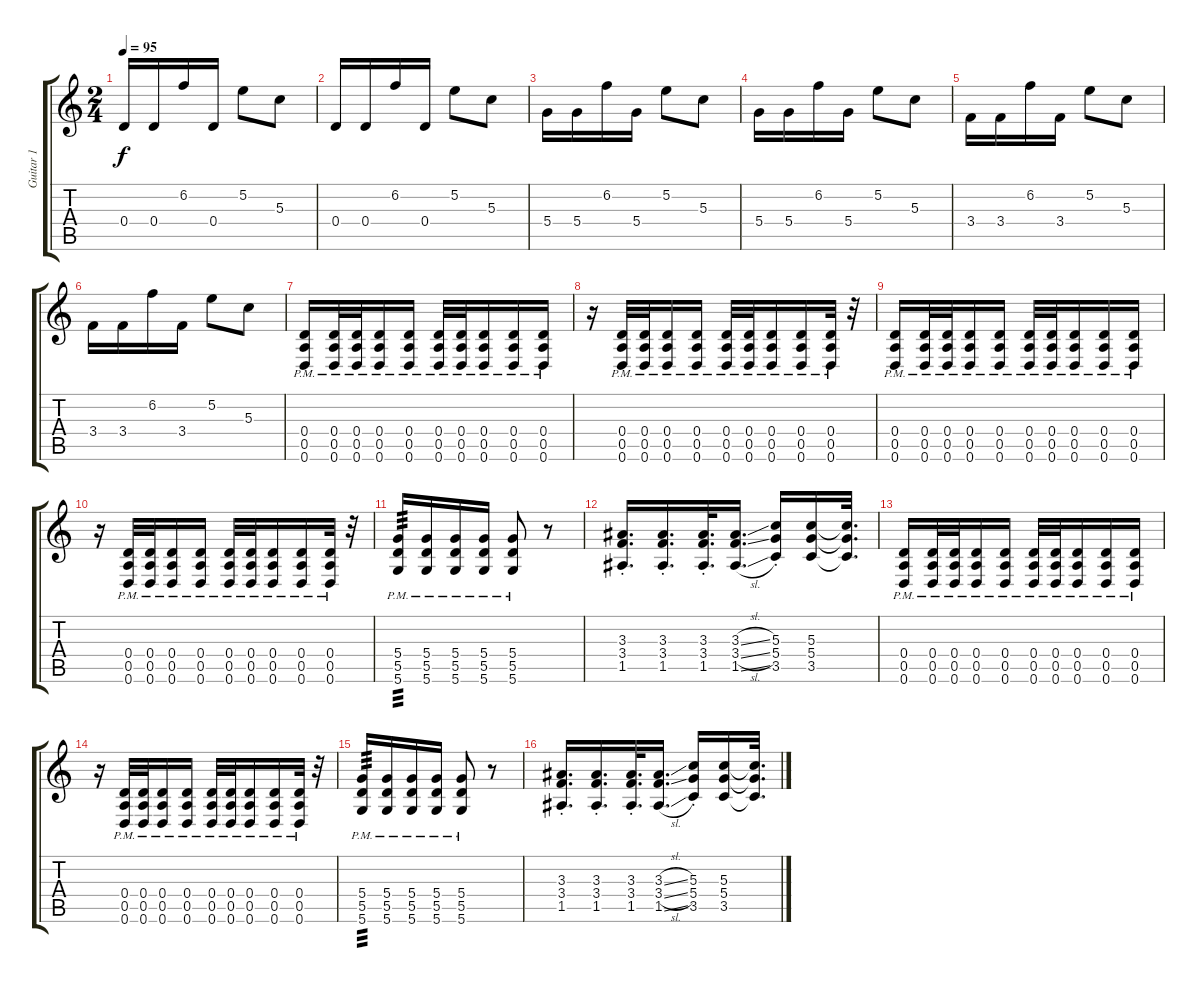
\track ("Guitar 1" "Guitar 1") {instrument distortionguitar}
\staff {score tabs}
\tuning (E4 B3 G3 D3 A2 D2) {hide}
\ts (2 4)
\tempo 95
\clef g2
\ks c
0.4.16{dy f} 0.4.16 6.2.16 0.4.16 5.2.8 5.3.8 |
0.4.16 0.4.16 6.2.16 0.4.16 5.2.8 5.3.8 |
5.4.16 5.4.16 6.2.16 5.4.16 5.2.8 5.3.8 |
5.4.16 5.4.16 6.2.16 5.4.16 5.2.8 5.3.8 |
3.4.16 3.4.16 6.2.16 3.4.16 5.2.8 5.3.8 |
3.4.16 3.4.16 6.2.16 3.4.16 5.2.8 5.3.8 |
(0.4{pm} 0.5{pm} 0.6{pm}).16 (0.4{pm} 0.5{pm} 0.6{pm}).32 (0.4{pm} 0.5{pm} 0.6{pm}).32 (0.4{pm} 0.5{pm} 0.6{pm}).16 (0.4{pm} 0.5{pm} 0.6{pm}).16 (0.4{pm} 0.5{pm} 0.6{pm}).32 (0.4{pm} 0.5{pm} 0.6{pm}).32 (0.4{pm} 0.5{pm} 0.6{pm}).16 (0.4{pm} 0.5{pm} 0.6{pm}).16 (0.4{pm} 0.5{pm} 0.6{pm}).16 |
r.16 (0.4{pm} 0.5{pm} 0.6{pm}).32 (0.4{pm} 0.5{pm} 0.6{pm}).32 (0.4{pm} 0.5{pm} 0.6{pm}).16 (0.4{pm} 0.5{pm} 0.6{pm}).16 (0.4{pm} 0.5{pm} 0.6{pm}).32 (0.4{pm} 0.5{pm} 0.6{pm}).32 (0.4{pm} 0.5{pm} 0.6{pm}).16 (0.4{pm} 0.5{pm} 0.6{pm}).16 (0.4{pm} 0.5{pm} 0.6{pm}).32 r.32 |
(0.4{pm} 0.5{pm} 0.6{pm}).16 (0.4{pm} 0.5{pm} 0.6{pm}).32 (0.4{pm} 0.5{pm} 0.6{pm}).32 (0.4{pm} 0.5{pm} 0.6{pm}).16 (0.4{pm} 0.5{pm} 0.6{pm}).16 (0.4{pm} 0.5{pm} 0.6{pm}).32 (0.4{pm} 0.5{pm} 0.6{pm}).32 (0.4{pm} 0.5{pm} 0.6{pm}).16 (0.4{pm} 0.5{pm} 0.6{pm}).16 (0.4{pm} 0.5{pm} 0.6{pm}).16 |
r.16 (0.4{pm} 0.5{pm} 0.6{pm}).32 (0.4{pm} 0.5{pm} 0.6{pm}).32 (0.4{pm} 0.5{pm} 0.6{pm}).16 (0.4{pm} 0.5{pm} 0.6{pm}).16 (0.4{pm} 0.5{pm} 0.6{pm}).32 (0.4{pm} 0.5{pm} 0.6{pm}).32 (0.4{pm} 0.5{pm} 0.6{pm}).16 (0.4{pm} 0.5{pm} 0.6{pm}).16 (0.4{pm} 0.5{pm} 0.6{pm}).32 r.32 |
(5.4{pm} 5.5{pm} 5.6{pm}).16{tp 3} (5.4{pm} 5.5{pm} 5.6{pm}).16 (5.4{pm} 5.5{pm} 5.6{pm}).16 (5.4{pm} 5.5{pm} 5.6{pm}).16 (5.4{pm} 5.5{pm} 5.6{pm}).8 r.8 |
(3.3{st} 3.4{st} 1.5{st}).16{d} (3.3{st} 3.4{st} 1.5{st}).16{d} (3.3{st} 3.4{st} 1.5{st}).32{d} (3.3{sl} 3.4{sl} 1.5{sl}).16{d} (5.3{st} 5.4{st} 3.5{st}).16 (5.3 5.4 3.5).16 (5.3{t} 5.4{t} 3.5{t}).32{d} |
(0.4{pm} 0.5{pm} 0.6{pm}).16 (0.4{pm} 0.5{pm} 0.6{pm}).32 (0.4{pm} 0.5{pm} 0.6{pm}).32 (0.4{pm} 0.5{pm} 0.6{pm}).16 (0.4{pm} 0.5{pm} 0.6{pm}).16 (0.4{pm} 0.5{pm} 0.6{pm}).32 (0.4{pm} 0.5{pm} 0.6{pm}).32 (0.4{pm} 0.5{pm} 0.6{pm}).16 (0.4{pm} 0.5{pm} 0.6{pm}).16 (0.4{pm} 0.5{pm} 0.6{pm}).16 |
r.16 (0.4{pm} 0.5{pm} 0.6{pm}).32 (0.4{pm} 0.5{pm} 0.6{pm}).32 (0.4{pm} 0.5{pm} 0.6{pm}).16 (0.4{pm} 0.5{pm} 0.6{pm}).16 (0.4{pm} 0.5{pm} 0.6{pm}).32 (0.4{pm} 0.5{pm} 0.6{pm}).32 (0.4{pm} 0.5{pm} 0.6{pm}).16 (0.4{pm} 0.5{pm} 0.6{pm}).16 (0.4{pm} 0.5{pm} 0.6{pm}).32 r.32 |
(5.4{pm} 5.5{pm} 5.6{pm}).16{tp 3} (5.4{pm} 5.5{pm} 5.6{pm}).16 (5.4{pm} 5.5{pm} 5.6{pm}).16 (5.4{pm} 5.5{pm} 5.6{pm}).16 (5.4{pm} 5.5{pm} 5.6{pm}).8 r.8 |
(3.3{st} 3.4{st} 1.5{st}).16{d} (3.3{st} 3.4{st} 1.5{st}).16{d} (3.3{st} 3.4{st} 1.5{st}).32{d} (3.3{sl} 3.4{sl} 1.5{sl}).16{d} (5.3{st} 5.4{st} 3.5{st}).16 (5.3 5.4 3.5).16 (5.3{t} 5.4{t} 3.5{t}).32{d}
